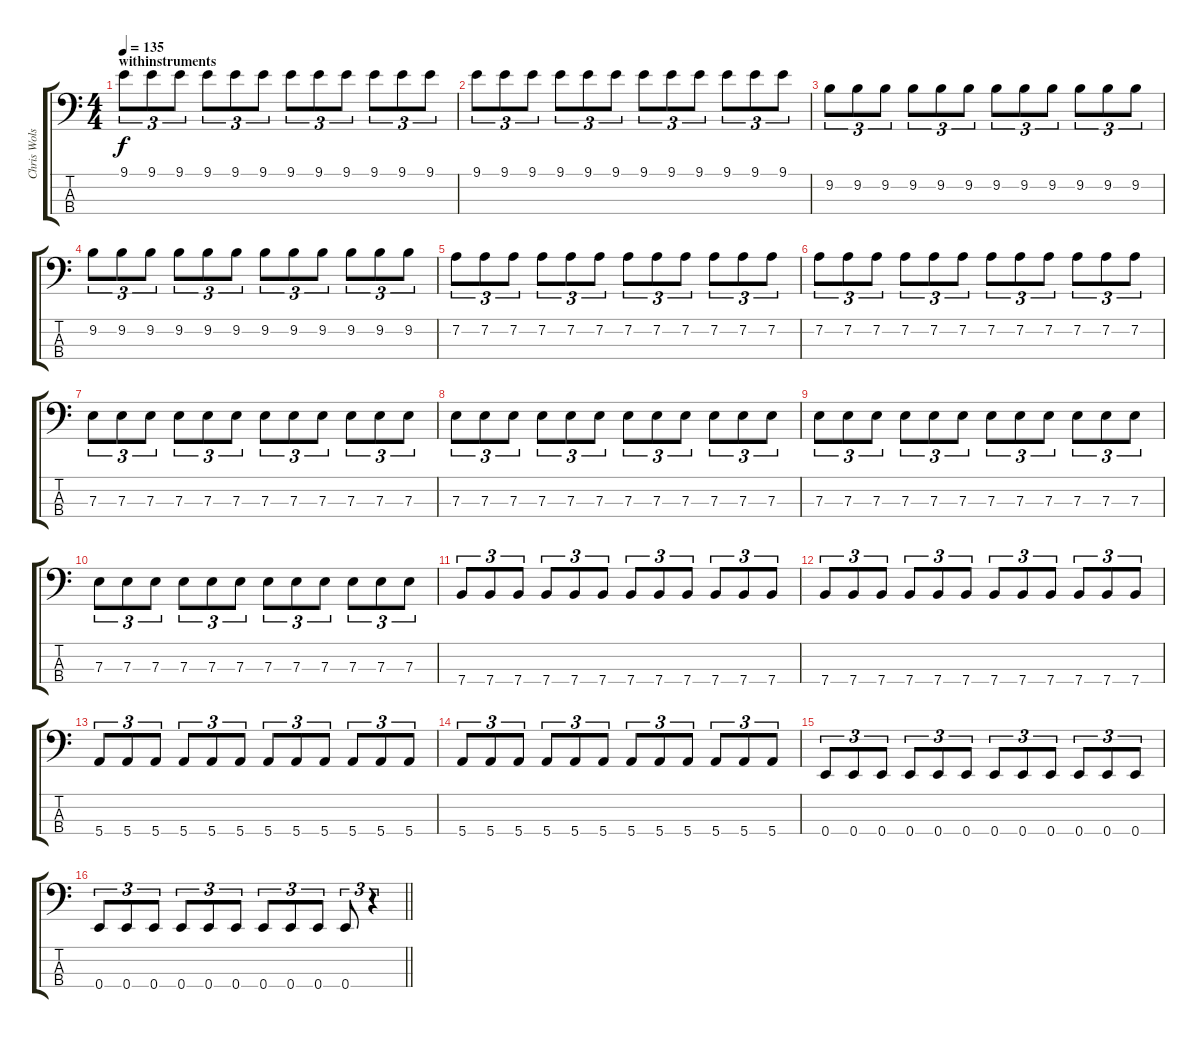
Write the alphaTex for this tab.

\track ("Chris Wolstenholme (Bass)" "Chris Wols") {instrument electricbasspick}
\staff {score tabs}
\tuning (G2 D2 A1 E1) {hide}
\ts (4 4)
\section ("" "withinstruments")
\tempo 135
\clef f4
\ks c
9.1.8{tu (3 2) dy f} 9.1.8{tu (3 2)} 9.1.8{tu (3 2)} 9.1.8{tu (3 2)} 9.1.8{tu (3 2)} 9.1.8{tu (3 2)} 9.1.8{tu (3 2)} 9.1.8{tu (3 2)} 9.1.8{tu (3 2)} 9.1.8{tu (3 2)} 9.1.8{tu (3 2)} 9.1.8{tu (3 2)} |
9.1.8{tu (3 2)} 9.1.8{tu (3 2)} 9.1.8{tu (3 2)} 9.1.8{tu (3 2)} 9.1.8{tu (3 2)} 9.1.8{tu (3 2)} 9.1.8{tu (3 2)} 9.1.8{tu (3 2)} 9.1.8{tu (3 2)} 9.1.8{tu (3 2)} 9.1.8{tu (3 2)} 9.1.8{tu (3 2)} |
9.2.8{tu (3 2)} 9.2.8{tu (3 2)} 9.2.8{tu (3 2)} 9.2.8{tu (3 2)} 9.2.8{tu (3 2)} 9.2.8{tu (3 2)} 9.2.8{tu (3 2)} 9.2.8{tu (3 2)} 9.2.8{tu (3 2)} 9.2.8{tu (3 2)} 9.2.8{tu (3 2)} 9.2.8{tu (3 2)} |
9.2.8{tu (3 2)} 9.2.8{tu (3 2)} 9.2.8{tu (3 2)} 9.2.8{tu (3 2)} 9.2.8{tu (3 2)} 9.2.8{tu (3 2)} 9.2.8{tu (3 2)} 9.2.8{tu (3 2)} 9.2.8{tu (3 2)} 9.2.8{tu (3 2)} 9.2.8{tu (3 2)} 9.2.8{tu (3 2)} |
7.2.8{tu (3 2)} 7.2.8{tu (3 2)} 7.2.8{tu (3 2)} 7.2.8{tu (3 2)} 7.2.8{tu (3 2)} 7.2.8{tu (3 2)} 7.2.8{tu (3 2)} 7.2.8{tu (3 2)} 7.2.8{tu (3 2)} 7.2.8{tu (3 2)} 7.2.8{tu (3 2)} 7.2.8{tu (3 2)} |
7.2.8{tu (3 2)} 7.2.8{tu (3 2)} 7.2.8{tu (3 2)} 7.2.8{tu (3 2)} 7.2.8{tu (3 2)} 7.2.8{tu (3 2)} 7.2.8{tu (3 2)} 7.2.8{tu (3 2)} 7.2.8{tu (3 2)} 7.2.8{tu (3 2)} 7.2.8{tu (3 2)} 7.2.8{tu (3 2)} |
7.3.8{tu (3 2)} 7.3.8{tu (3 2)} 7.3.8{tu (3 2)} 7.3.8{tu (3 2)} 7.3.8{tu (3 2)} 7.3.8{tu (3 2)} 7.3.8{tu (3 2)} 7.3.8{tu (3 2)} 7.3.8{tu (3 2)} 7.3.8{tu (3 2)} 7.3.8{tu (3 2)} 7.3.8{tu (3 2)} |
7.3.8{tu (3 2)} 7.3.8{tu (3 2)} 7.3.8{tu (3 2)} 7.3.8{tu (3 2)} 7.3.8{tu (3 2)} 7.3.8{tu (3 2)} 7.3.8{tu (3 2)} 7.3.8{tu (3 2)} 7.3.8{tu (3 2)} 7.3.8{tu (3 2)} 7.3.8{tu (3 2)} 7.3.8{tu (3 2)} |
7.3.8{tu (3 2)} 7.3.8{tu (3 2)} 7.3.8{tu (3 2)} 7.3.8{tu (3 2)} 7.3.8{tu (3 2)} 7.3.8{tu (3 2)} 7.3.8{tu (3 2)} 7.3.8{tu (3 2)} 7.3.8{tu (3 2)} 7.3.8{tu (3 2)} 7.3.8{tu (3 2)} 7.3.8{tu (3 2)} |
7.3.8{tu (3 2)} 7.3.8{tu (3 2)} 7.3.8{tu (3 2)} 7.3.8{tu (3 2)} 7.3.8{tu (3 2)} 7.3.8{tu (3 2)} 7.3.8{tu (3 2)} 7.3.8{tu (3 2)} 7.3.8{tu (3 2)} 7.3.8{tu (3 2)} 7.3.8{tu (3 2)} 7.3.8{tu (3 2)} |
7.4.8{tu (3 2)} 7.4.8{tu (3 2)} 7.4.8{tu (3 2)} 7.4.8{tu (3 2)} 7.4.8{tu (3 2)} 7.4.8{tu (3 2)} 7.4.8{tu (3 2)} 7.4.8{tu (3 2)} 7.4.8{tu (3 2)} 7.4.8{tu (3 2)} 7.4.8{tu (3 2)} 7.4.8{tu (3 2)} |
7.4.8{tu (3 2)} 7.4.8{tu (3 2)} 7.4.8{tu (3 2)} 7.4.8{tu (3 2)} 7.4.8{tu (3 2)} 7.4.8{tu (3 2)} 7.4.8{tu (3 2)} 7.4.8{tu (3 2)} 7.4.8{tu (3 2)} 7.4.8{tu (3 2)} 7.4.8{tu (3 2)} 7.4.8{tu (3 2)} |
5.4.8{tu (3 2)} 5.4.8{tu (3 2)} 5.4.8{tu (3 2)} 5.4.8{tu (3 2)} 5.4.8{tu (3 2)} 5.4.8{tu (3 2)} 5.4.8{tu (3 2)} 5.4.8{tu (3 2)} 5.4.8{tu (3 2)} 5.4.8{tu (3 2)} 5.4.8{tu (3 2)} 5.4.8{tu (3 2)} |
5.4.8{tu (3 2)} 5.4.8{tu (3 2)} 5.4.8{tu (3 2)} 5.4.8{tu (3 2)} 5.4.8{tu (3 2)} 5.4.8{tu (3 2)} 5.4.8{tu (3 2)} 5.4.8{tu (3 2)} 5.4.8{tu (3 2)} 5.4.8{tu (3 2)} 5.4.8{tu (3 2)} 5.4.8{tu (3 2)} |
0.4.8{tu (3 2)} 0.4.8{tu (3 2)} 0.4.8{tu (3 2)} 0.4.8{tu (3 2)} 0.4.8{tu (3 2)} 0.4.8{tu (3 2)} 0.4.8{tu (3 2)} 0.4.8{tu (3 2)} 0.4.8{tu (3 2)} 0.4.8{tu (3 2)} 0.4.8{tu (3 2)} 0.4.8{tu (3 2)} |
\barLineRight lightlight
0.4.8{tu (3 2)} 0.4.8{tu (3 2)} 0.4.8{tu (3 2)} 0.4.8{tu (3 2)} 0.4.8{tu (3 2)} 0.4.8{tu (3 2)} 0.4.8{tu (3 2)} 0.4.8{tu (3 2)} 0.4.8{tu (3 2)} 0.4.8{tu (3 2)} r.4{tu (3 2)}
